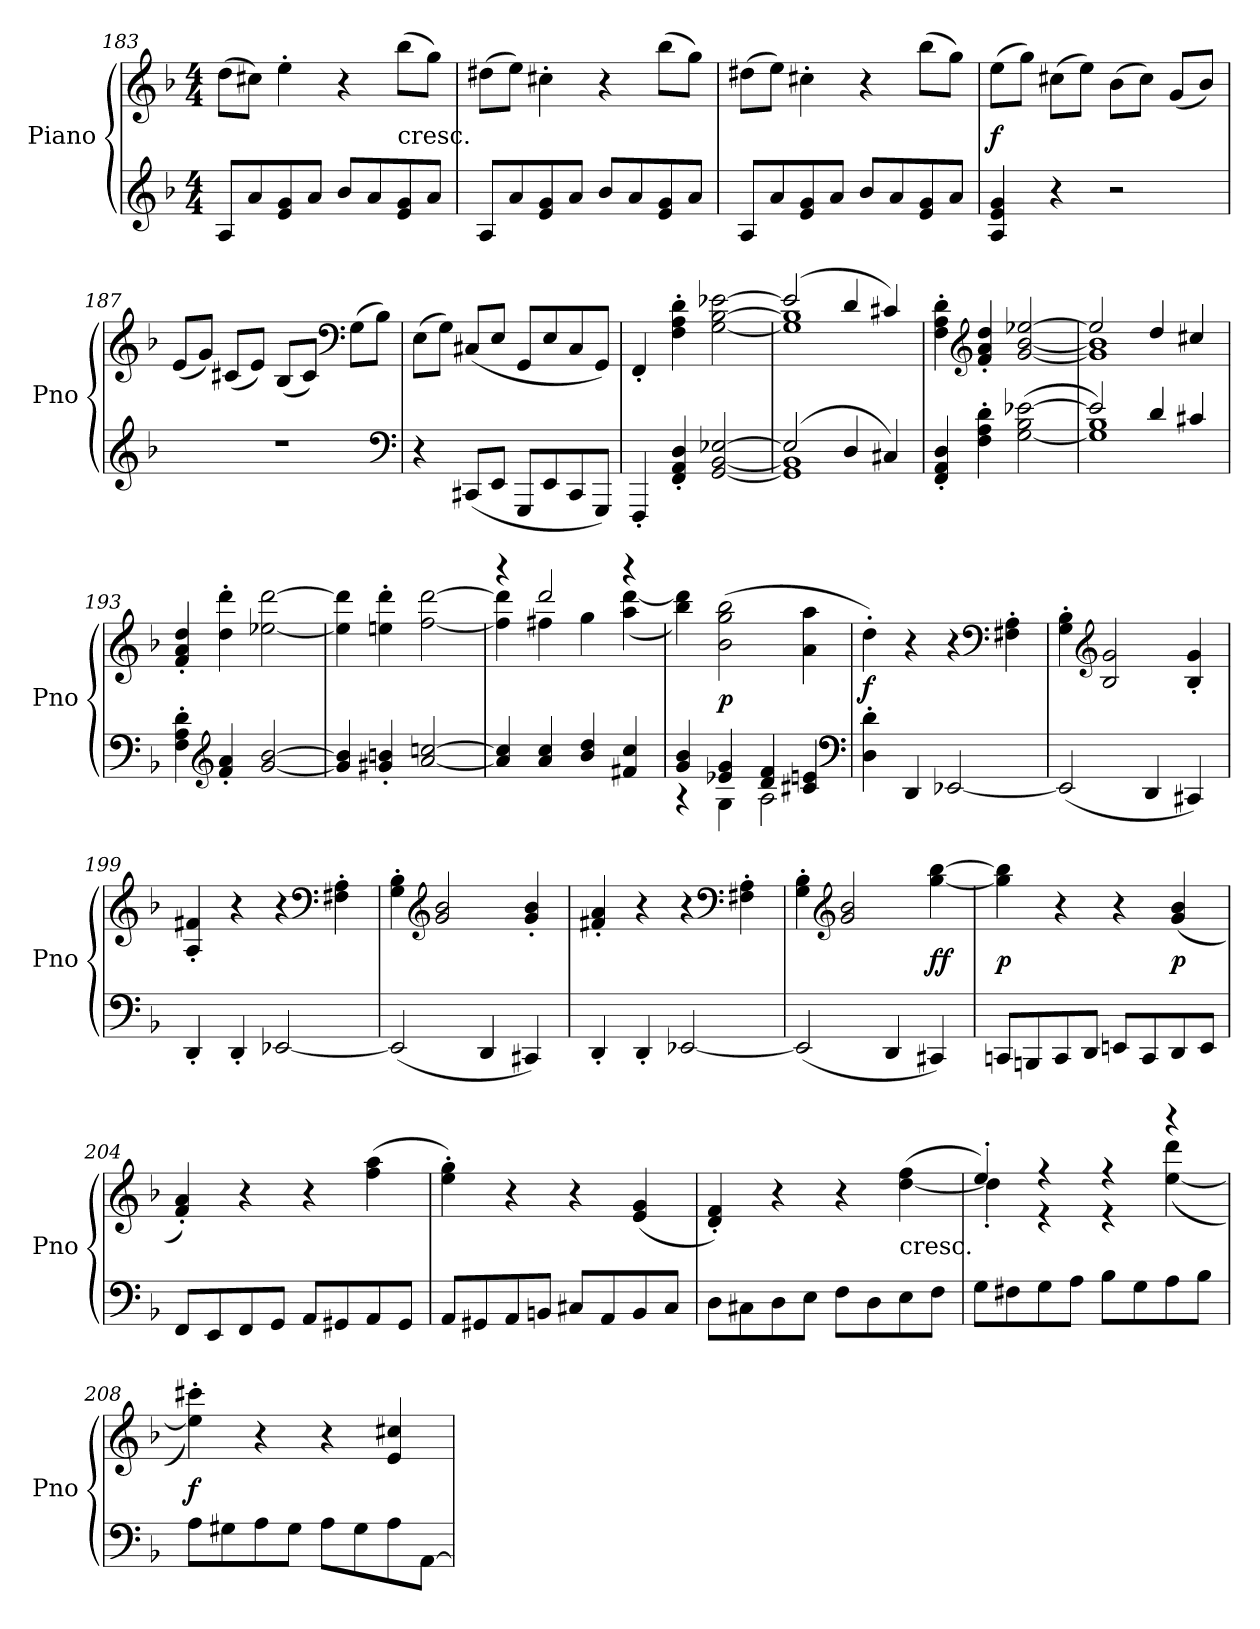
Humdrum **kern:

**kern	**kern	**dynam
*part1	*part1	*part1
*staff2	*staff1	*staff1/2
*I"Piano	*	*
*I'Pno	*	*
*clefG2	*clefG2	*
*k[b-]	*k[b-]	*
*d:	*d:	*
*M4/4	*M4/4	*
=183	=183	=183
8A/L	(8dd\L	.
8a/	8cc#X\J)	.
8e/ 8g/	4ee'\	.
8a/J	.	.
8b-/L	4r	.
8a/	.	.
!	!LO:TX:c:t=cresc.	!
8e/ 8g/	(8bb-\L	.
8a/J	8gg\J)	.
=184	=184	=184
8A/L	(8dd#X\L	.
8a/	8ee\J)	.
8e/ 8g/	4cc#X'\	.
8a/J	.	.
8b-/L	4r	.
8a/	.	.
8e/ 8g/	(8bb-\L	.
8a/J	8gg\J)	.
=185	=185	=185
8A/L	(8dd#X\L	.
8a/	8ee\J)	.
8e/ 8g/	4cc#X'\	.
8a/J	.	.
8b-/L	4r	.
8a/	.	.
8e/ 8g/	(8bb-\L	.
8a/J	8gg\J)	.
=186	=186	=186
4A/ 4e/ 4g/	(8ee\L	f
.	8gg\J)	.
4r	(8cc#X\L	.
.	8ee\J)	.
2r	(8b-\L	.
.	8cc#\J)	.
.	(8g/L	.
.	8b-/J)	.
=187	=187	=187
1r	(8e/L	.
.	8g/J)	.
.	(8c#X/L	.
.	8e/J)	.
.	(8B-/L	.
.	8c#/J)	.
*	*clefF4	*
.	(8G\L	.
.	8B-\J)	.
*clefF4	*	*
=188	=188	=188
4r	(8E\L	.
.	8G\J)	.
(8CC#X/L	(8C#X/L	.
8EE/J	8E/J	.
8GGG/L	8GG/L	.
8EE/	8E/	.
8CC#/	8C#/	.
8GGG/J)	8GG/J)	.
=189	=189	=189
4FFF'/	4FF'/	.
4FF'/ 4AA'/ 4D'/	4F'\ 4A'\ 4d'\	.
[2GG/ [2BB-/ [2E-X/	[2G\ [2B-\ [2e-X\	.
=190	=190	=190
*^	*^	*
(2E-/]	1GG] 1BB-]	(2e-/]	1G] 1B-]	.
4D/	.	4d/	.	.
4C#X/)	.	4c#X/)	.	.
*v	*v	*	*	*
*	*v	*v	*
=191	=191	=191
4FF'/ 4AA'/ 4D'/	4F'\ 4A'\ 4d'\	.
*	*clefG2	*
4F'\ 4A'\ 4d'\	4f'/ 4a'/ 4dd'/	.
([2G\ 2B-\ [2e-X\	[2g/ [2b-/ [2ee-X/	.
=192	=192	=192
*^	*^	*
2e-/]	1G] 1B-)	2ee-/]	1g] 1b-]	.
4d/	.	4dd/	.	.
4c#X/	.	4cc#X/	.	.
*v	*v	*	*	*
*	*v	*v	*
=193	=193	=193
4F'\ 4A'\ 4d'\	4f'/ 4a'/ 4dd'/	.
*clefG2	*	*
4f'/ 4a'/	4dd'\ 4ddd'\	.
[2g/ [2b-/	[2ee-X\ [2ddd\	.
=194	=194	=194
4g]/ 4b-]/	4ee-]\ 4ddd]\	.
4g#X'/ 4bn'/	4een'\ 4ddd'\	.
[2a/ [2ccn/	[2ff\ [2ddd\	.
=195	=195	=195
*	*^	*
4a]/ 4cc]/	4r	4ff]\ 4ddd]\	.
4a/ 4cc/	2ddd/	4ff#X\	.
4b-/ 4dd/	.	4gg\	.
4f#X/ 4cc/	4r	(4aa\ [4ddd\	.
*	*v	*v	*
=196	=196	=196
*^	*	*
4g/ 4b-/	4r	4bb-\ 4ddd]\)	.
4e-X/ 4g/	4G\	(2b-\ 2gg\ 2bb-\	p
4d/ 4f/	2A\	.	.
4c#X/ 4en/	.	4a\ 4aa\	.
*v	*v	*	*
*clefF4	*	*
=197	=197	=197
4D'\ 4d'\	4dd'\)	f
4DD/	4r	.
[2EE-X/	4r	.
*	*clefF4	*
.	4F#X'\ 4A'\	.
=198	=198	=198
(2EE-/]	4G'\ 4B-'\	.
*	*clefG2	*
.	2B-/ 2g/	.
4DD/	.	.
4CC#X/)	4B-'/ 4g'/	.
=199	=199	=199
4DD'/	4A'/ 4f#X'/	.
4DD'/	4r	.
[2EE-X/	4r	.
*	*clefF4	*
.	4F#X'\ 4A'\	.
=200	=200	=200
(2EE-/]	4G'\ 4B-'\	.
*	*clefG2	*
.	2g/ 2b-/	.
4DD/	.	.
4CC#X/)	4g'/ 4b-'/	.
=201	=201	=201
4DD'/	4f#X'/ 4a'/	.
4DD'/	4r	.
[2EE-X/	4r	.
*	*clefF4	*
.	4F#X'\ 4A'\	.
=202	=202	=202
(2EE-/]	4G'\ 4B-'\	.
*	*clefG2	*
.	2g/ 2b-/	.
4DD/	.	.
4CC#X/)	[4gg\ [4bb-\	ff
=203	=203	=203
8CCn/L	4gg]\ 4bb-]\	p
8BBBn/	.	.
8CC/	4r	.
8DD/J	.	.
8EEn/L	4r	.
8CC/	.	.
8DD/	(4g/ 4b-/	p
8EE/J	.	.
=204	=204	=204
8FF/L	4f'/ 4a'/)	.
8EE/	.	.
8FF/	4r	.
8GG/J	.	.
8AA/L	4r	.
8GG#X/	.	.
8AA/	(4ff\ 4aa\	.
8GG#/J	.	.
=205	=205	=205
8AA/L	4ee'\ 4gg'\)	.
8GG#X/	.	.
8AA/	4r	.
8BBn/J	.	.
8C#X/L	4r	.
8AA/	.	.
8BB/	(4e/ 4g/	.
8C#/J	.	.
=206	=206	=206
8D\L	4d'/ 4f'/)	.
8C#X\	.	.
8D\	4r	.
8E\J	.	.
8F\L	4r	.
8D\	.	.
!	!LO:TX:c:t=cresc.	!
8E\	([4dd\ 4ff\	.
8F\J	.	.
=207	=207	=207
*	*^	*
8G\L	4ee'/)	4dd'\]	.
8F#X\	.	.	.
8G\	4r	4r	.
8A\J	.	.	.
8B-\L	4r	4r	.
8G\	.	.	.
8A\	4r	([4ee\ 4ddd\	.
8B-\J	.	.	.
*	*v	*v	*
=208	=208	=208
8A\L	4ee]'\ 4ccc#X'\)	f
8G#X\	.	.
8A\	4r	.
8G#\J	.	.
8A\L	4r	.
8G#\	.	.
8A\	4e/ 4cc#X/	.
[8AA\J	.	.
=	=	=
*-	*-	*-
